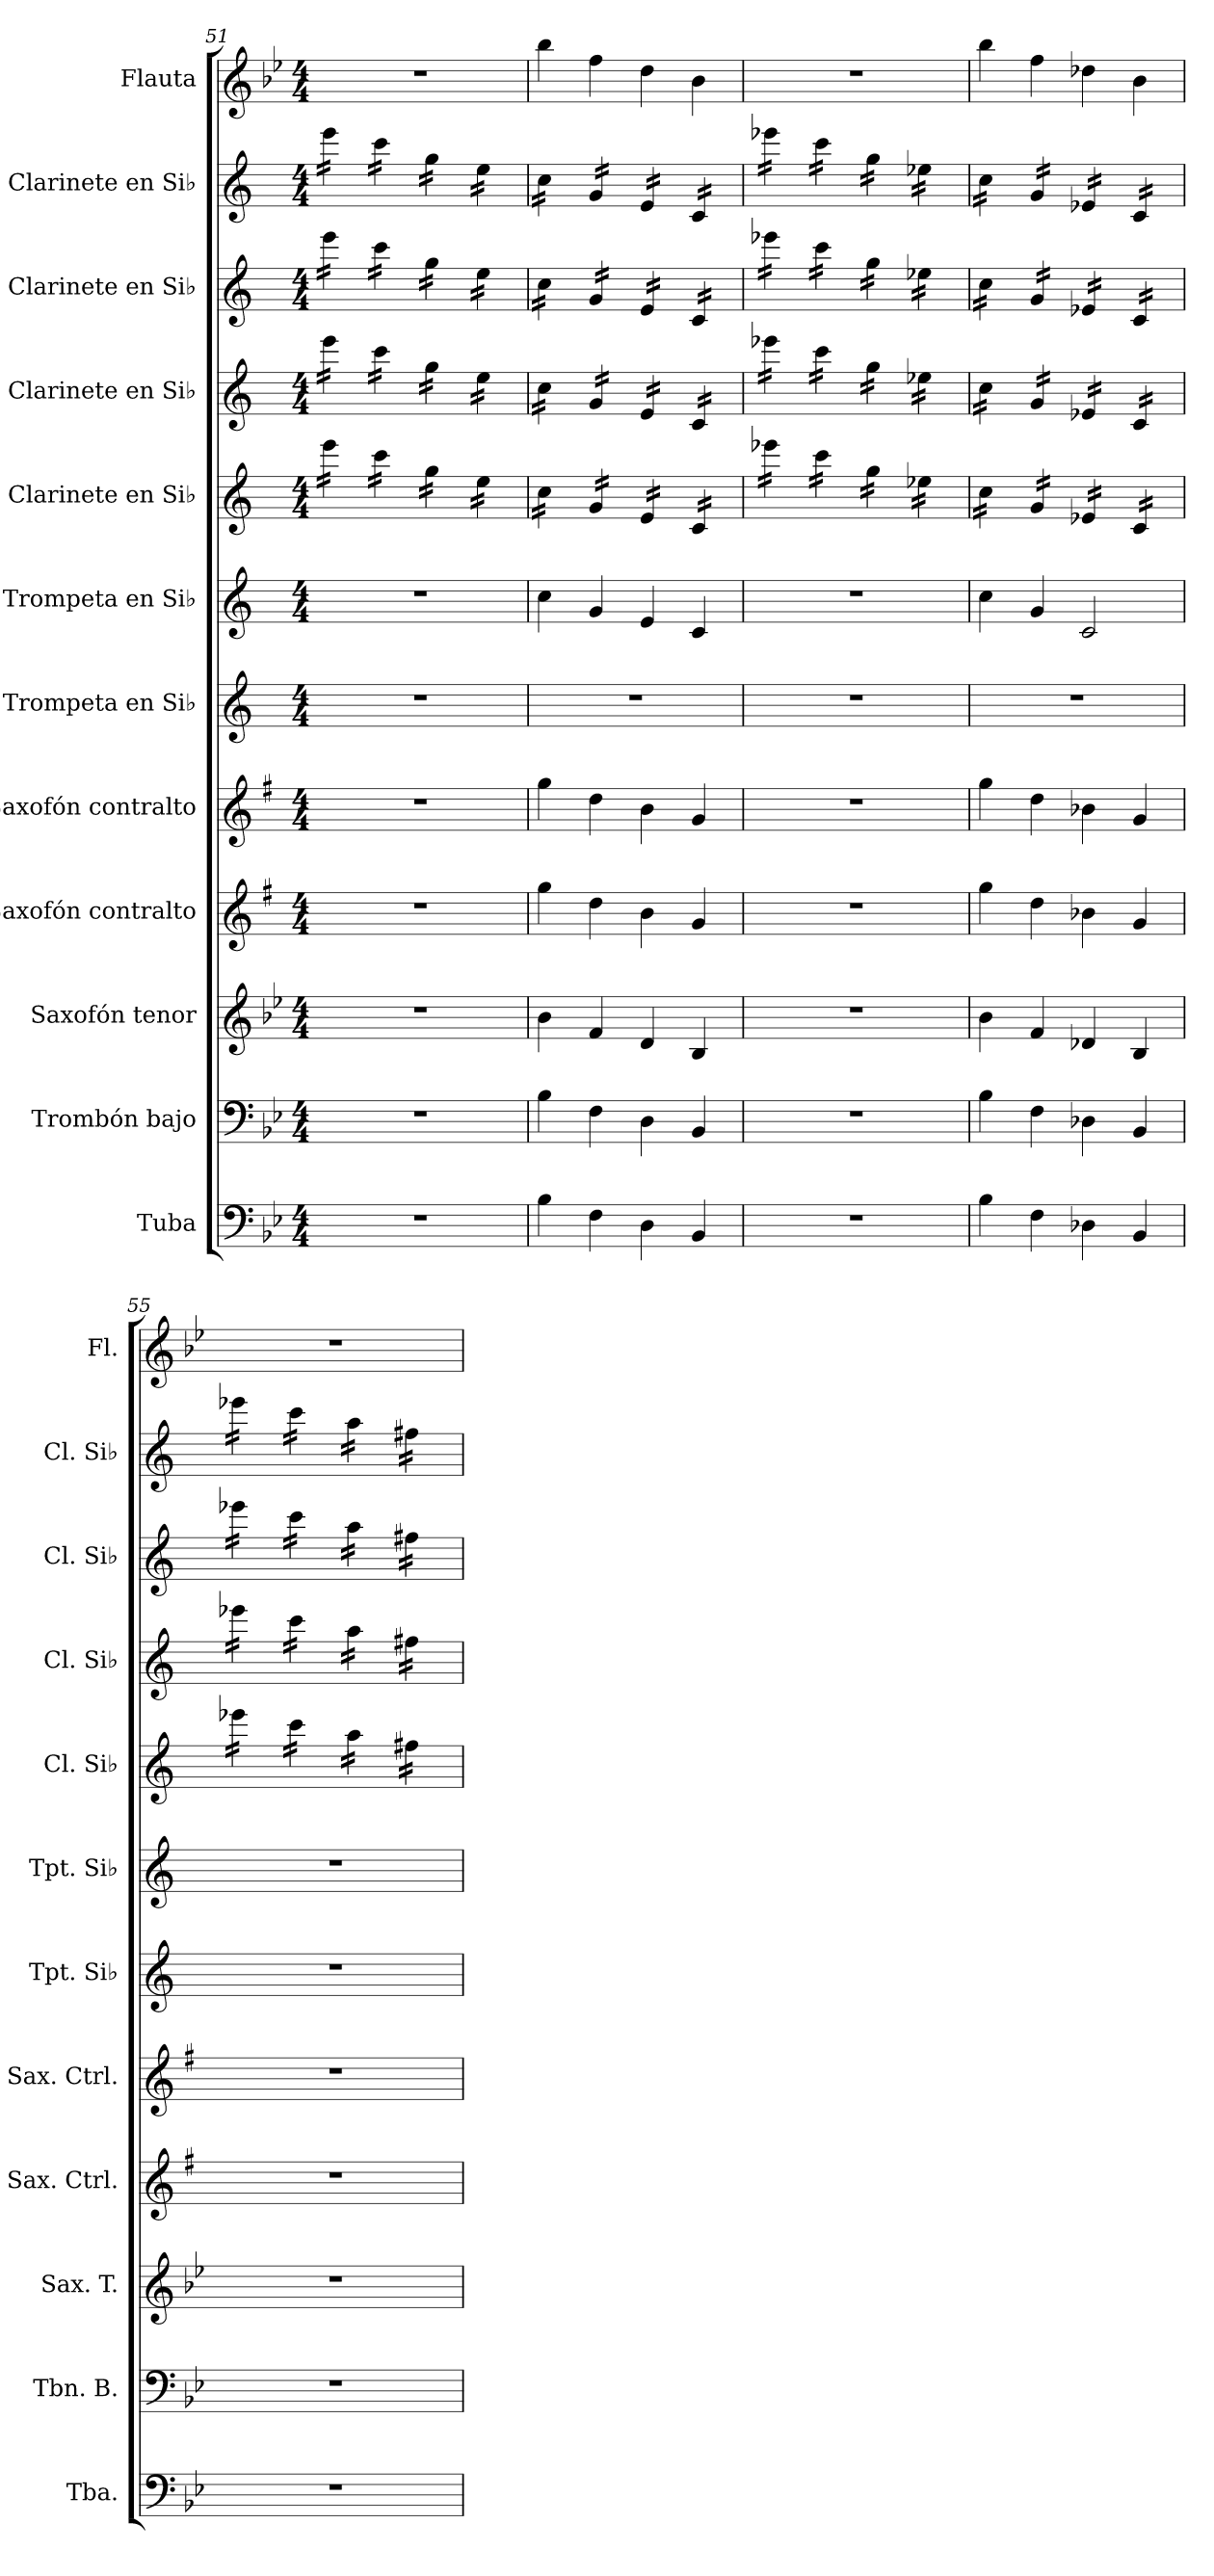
**kern	**kern	**kern	**kern	**kern	**kern	**kern	**kern	**kern	**kern	**kern	**kern
*part12	*part11	*part10	*part9	*part8	*part7	*part6	*part5	*part4	*part3	*part2	*part1
*staff12	*staff11	*staff10	*staff9	*staff8	*staff7	*staff6	*staff5	*staff4	*staff3	*staff2	*staff1
*I"Tuba	*I"Trombón bajo	*I"Saxofón tenor	*I"Saxofón contralto	*I"Saxofón contralto	*I"Trompeta en Si♭	*I"Trompeta en Si♭	*I"Clarinete en Si♭	*I"Clarinete en Si♭	*I"Clarinete en Si♭	*I"Clarinete en Si♭	*I"Flauta
*I'Tba.	*I'Tbn. B.	*I'Sax. T.	*I'Sax. Ctrl.	*I'Sax. Ctrl.	*I'Tpt. Si♭	*I'Tpt. Si♭	*I'Cl. Si♭	*I'Cl. Si♭	*I'Cl. Si♭	*I'Cl. Si♭	*I'Fl.
*clefF4	*clefF4	*clefG2	*clefG2	*clefG2	*clefG2	*clefG2	*clefG2	*clefG2	*clefG2	*clefG2	*clefG2
*	*	*ITrd8c14	*ITrd5c9	*ITrd5c9	*ITrd1c2	*ITrd1c2	*ITrd1c2	*ITrd1c2	*ITrd1c2	*ITrd1c2	*
*k[b-e-]	*k[b-e-]	*k[b-e-]	*k[b-e-]	*k[b-e-]	*k[b-e-]	*k[b-e-]	*k[b-e-]	*k[b-e-]	*k[b-e-]	*k[b-e-]	*k[b-e-]
*M4/4	*M4/4	*M4/4	*M4/4	*M4/4	*M4/4	*M4/4	*M4/4	*M4/4	*M4/4	*M4/4	*M4/4
=51	=51	=51	=51	=51	=51	=51	=51	=51	=51	=51	=51
*	*	*	*	*	*	*	*tremolo	*	*	*	*
*	*	*	*	*	*	*	*	*tremolo	*	*	*
*	*	*	*	*	*	*	*	*	*tremolo	*	*
*	*	*	*	*	*	*	*	*	*	*tremolo	*
1r	1r	1r	1r	1r	1r	1r	16ddd\LL	16ddd\LL	16ddd\LL	16ddd\LL	1r
.	.	.	.	.	.	.	16ddd\	16ddd\	16ddd\	16ddd\	.
.	.	.	.	.	.	.	16ddd\	16ddd\	16ddd\	16ddd\	.
.	.	.	.	.	.	.	16ddd\JJ	16ddd\JJ	16ddd\JJ	16ddd\JJ	.
.	.	.	.	.	.	.	16bb-\LL	16bb-\LL	16bb-\LL	16bb-\LL	.
.	.	.	.	.	.	.	16bb-\	16bb-\	16bb-\	16bb-\	.
.	.	.	.	.	.	.	16bb-\	16bb-\	16bb-\	16bb-\	.
.	.	.	.	.	.	.	16bb-\JJ	16bb-\JJ	16bb-\JJ	16bb-\JJ	.
.	.	.	.	.	.	.	16ff\LL	16ff\LL	16ff\LL	16ff\LL	.
.	.	.	.	.	.	.	16ff\	16ff\	16ff\	16ff\	.
.	.	.	.	.	.	.	16ff\	16ff\	16ff\	16ff\	.
.	.	.	.	.	.	.	16ff\JJ	16ff\JJ	16ff\JJ	16ff\JJ	.
.	.	.	.	.	.	.	16dd\LL	16dd\LL	16dd\LL	16dd\LL	.
.	.	.	.	.	.	.	16dd\	16dd\	16dd\	16dd\	.
.	.	.	.	.	.	.	16dd\	16dd\	16dd\	16dd\	.
.	.	.	.	.	.	.	16dd\JJ	16dd\JJ	16dd\JJ	16dd\JJ	.
=52	=52	=52	=52	=52	=52	=52	=52	=52	=52	=52	=52
4B-\	4B-\	4B-\	4b-\	4b-\	1r	4b-\	16b-\LL	16b-\LL	16b-\LL	16b-\LL	4bb-\
.	.	.	.	.	.	.	16b-\	16b-\	16b-\	16b-\	.
.	.	.	.	.	.	.	16b-\	16b-\	16b-\	16b-\	.
.	.	.	.	.	.	.	16b-\JJ	16b-\JJ	16b-\JJ	16b-\JJ	.
4F\	4F\	4F/	4f\	4f\	.	4f/	16f/LL	16f/LL	16f/LL	16f/LL	4ff\
.	.	.	.	.	.	.	16f/	16f/	16f/	16f/	.
.	.	.	.	.	.	.	16f/	16f/	16f/	16f/	.
.	.	.	.	.	.	.	16f/JJ	16f/JJ	16f/JJ	16f/JJ	.
4D\	4D\	4D/	4d\	4d\	.	4d/	16d/LL	16d/LL	16d/LL	16d/LL	4dd\
.	.	.	.	.	.	.	16d/	16d/	16d/	16d/	.
.	.	.	.	.	.	.	16d/	16d/	16d/	16d/	.
.	.	.	.	.	.	.	16d/JJ	16d/JJ	16d/JJ	16d/JJ	.
4BB-/	4BB-/	4BB-/	4B-/	4B-/	.	4B-/	16B-/LL	16B-/LL	16B-/LL	16B-/LL	4b-\
.	.	.	.	.	.	.	16B-/	16B-/	16B-/	16B-/	.
.	.	.	.	.	.	.	16B-/	16B-/	16B-/	16B-/	.
.	.	.	.	.	.	.	16B-/JJ	16B-/JJ	16B-/JJ	16B-/JJ	.
=53	=53	=53	=53	=53	=53	=53	=53	=53	=53	=53	=53
1r	1r	1r	1r	1r	1r	1r	16ddd-X\LL	16ddd-X\LL	16ddd-X\LL	16ddd-X\LL	1r
.	.	.	.	.	.	.	16ddd-X\	16ddd-X\	16ddd-X\	16ddd-X\	.
.	.	.	.	.	.	.	16ddd-X\	16ddd-X\	16ddd-X\	16ddd-X\	.
.	.	.	.	.	.	.	16ddd-X\JJ	16ddd-X\JJ	16ddd-X\JJ	16ddd-X\JJ	.
.	.	.	.	.	.	.	16bb-\LL	16bb-\LL	16bb-\LL	16bb-\LL	.
.	.	.	.	.	.	.	16bb-\	16bb-\	16bb-\	16bb-\	.
.	.	.	.	.	.	.	16bb-\	16bb-\	16bb-\	16bb-\	.
.	.	.	.	.	.	.	16bb-\JJ	16bb-\JJ	16bb-\JJ	16bb-\JJ	.
.	.	.	.	.	.	.	16ff\LL	16ff\LL	16ff\LL	16ff\LL	.
.	.	.	.	.	.	.	16ff\	16ff\	16ff\	16ff\	.
.	.	.	.	.	.	.	16ff\	16ff\	16ff\	16ff\	.
.	.	.	.	.	.	.	16ff\JJ	16ff\JJ	16ff\JJ	16ff\JJ	.
.	.	.	.	.	.	.	16dd-X\LL	16dd-X\LL	16dd-X\LL	16dd-X\LL	.
.	.	.	.	.	.	.	16dd-X\	16dd-X\	16dd-X\	16dd-X\	.
.	.	.	.	.	.	.	16dd-X\	16dd-X\	16dd-X\	16dd-X\	.
.	.	.	.	.	.	.	16dd-X\JJ	16dd-X\JJ	16dd-X\JJ	16dd-X\JJ	.
!!LO:PB:g=z
=54	=54	=54	=54	=54	=54	=54	=54	=54	=54	=54	=54
4B-\	4B-\	4B-\	4b-\	4b-\	1r	4b-\	16b-\LL	16b-\LL	16b-\LL	16b-\LL	4bb-\
.	.	.	.	.	.	.	16b-\	16b-\	16b-\	16b-\	.
.	.	.	.	.	.	.	16b-\	16b-\	16b-\	16b-\	.
.	.	.	.	.	.	.	16b-\JJ	16b-\JJ	16b-\JJ	16b-\JJ	.
4F\	4F\	4F/	4f\	4f\	.	4f/	16f/LL	16f/LL	16f/LL	16f/LL	4ff\
.	.	.	.	.	.	.	16f/	16f/	16f/	16f/	.
.	.	.	.	.	.	.	16f/	16f/	16f/	16f/	.
.	.	.	.	.	.	.	16f/JJ	16f/JJ	16f/JJ	16f/JJ	.
4D-X\	4D-X\	4D-X/	4d-X\	4d-X\	.	2B-/	16d-X/LL	16d-X/LL	16d-X/LL	16d-X/LL	4dd-X\
.	.	.	.	.	.	.	16d-X/	16d-X/	16d-X/	16d-X/	.
.	.	.	.	.	.	.	16d-X/	16d-X/	16d-X/	16d-X/	.
.	.	.	.	.	.	.	16d-X/JJ	16d-X/JJ	16d-X/JJ	16d-X/JJ	.
4BB-/	4BB-/	4BB-/	4B-/	4B-/	.	.	16B-/LL	16B-/LL	16B-/LL	16B-/LL	4b-\
.	.	.	.	.	.	.	16B-/	16B-/	16B-/	16B-/	.
.	.	.	.	.	.	.	16B-/	16B-/	16B-/	16B-/	.
.	.	.	.	.	.	.	16B-/JJ	16B-/JJ	16B-/JJ	16B-/JJ	.
=55	=55	=55	=55	=55	=55	=55	=55	=55	=55	=55	=55
1r	1r	1r	1r	1r	1r	1r	16ddd-X\LL	16ddd-X\LL	16ddd-X\LL	16ddd-X\LL	1r
.	.	.	.	.	.	.	16ddd-X\	16ddd-X\	16ddd-X\	16ddd-X\	.
.	.	.	.	.	.	.	16ddd-X\	16ddd-X\	16ddd-X\	16ddd-X\	.
.	.	.	.	.	.	.	16ddd-X\JJ	16ddd-X\JJ	16ddd-X\JJ	16ddd-X\JJ	.
.	.	.	.	.	.	.	16bb-\LL	16bb-\LL	16bb-\LL	16bb-\LL	.
.	.	.	.	.	.	.	16bb-\	16bb-\	16bb-\	16bb-\	.
.	.	.	.	.	.	.	16bb-\	16bb-\	16bb-\	16bb-\	.
.	.	.	.	.	.	.	16bb-\JJ	16bb-\JJ	16bb-\JJ	16bb-\JJ	.
.	.	.	.	.	.	.	16gg\LL	16gg\LL	16gg\LL	16gg\LL	.
.	.	.	.	.	.	.	16gg\	16gg\	16gg\	16gg\	.
.	.	.	.	.	.	.	16gg\	16gg\	16gg\	16gg\	.
.	.	.	.	.	.	.	16gg\JJ	16gg\JJ	16gg\JJ	16gg\JJ	.
.	.	.	.	.	.	.	16een\LL	16een\LL	16een\LL	16een\LL	.
.	.	.	.	.	.	.	16een\	16een\	16een\	16een\	.
.	.	.	.	.	.	.	16een\	16een\	16een\	16een\	.
.	.	.	.	.	.	.	16een\JJ	16een\JJ	16een\JJ	16een\JJ	.
*	*	*	*	*	*	*	*	*	*	*Xtremolo	*
*	*	*	*	*	*	*	*	*	*Xtremolo	*	*
*	*	*	*	*	*	*	*	*Xtremolo	*	*	*
*	*	*	*	*	*	*	*Xtremolo	*	*	*	*
=	=	=	=	=	=	=	=	=	=	=	=
*-	*-	*-	*-	*-	*-	*-	*-	*-	*-	*-	*-
